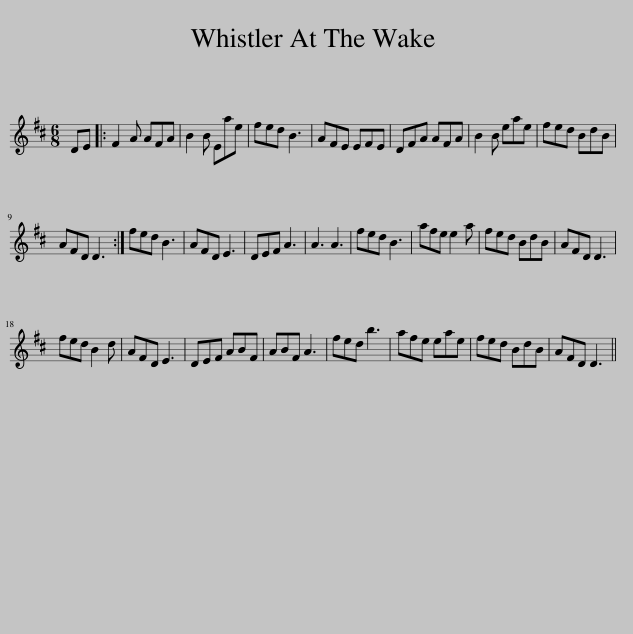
X:1
L:1/8
M:6/8
I:linebreak $
K:D
V:1 treble
V:1
 DE |: F2 A AFA | B2 B Eae | fed B3 | AFE EFE | %5
 DFA AFA | B2 B eae | fed BdB |$ AFD D3 :| fed B3 | %10
 AFD E3 | DEF A3 | A3 A3 | fed B3 | afe e2 a | %15
 fed BdB | AFD D3 |$ fed B2 d | AFD E3 | DEF ABF | %20
 ABF A3 | fed b3 | afe eae | fed BdB | AFD D3 || %25
